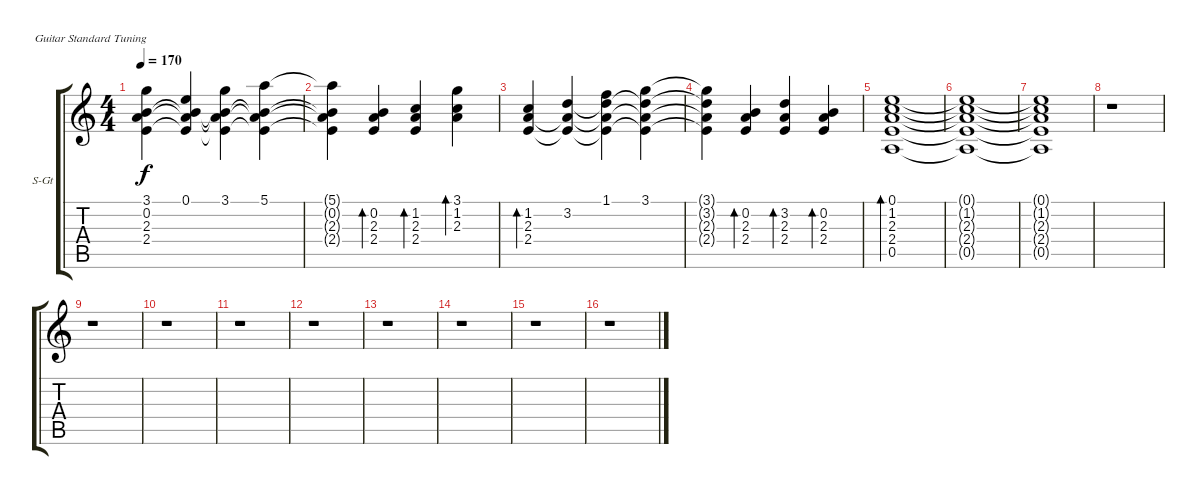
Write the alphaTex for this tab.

\bracketExtendMode groupsimilarinstruments
\firstSystemTrackNameOrientation horizontal
\otherSystemsTrackNameOrientation horizontal
\track ("Acoustic" "S-Gt") {instrument acousticguitarsteel}
\staff {score tabs}
\tuning (E4 B3 G3 D3 A2 E2)
\ts (4 4)
\tempo 170
\clef g2
\ks c
(3.1 0.2 2.3 2.4{t}).4{dy f} (0.1 0.2{t} 2.3{t} 2.4{t}).4 (3.1 0.2{t} 2.3{t} 2.4{t}).4 (5.1 0.2{t} 2.3{t} 2.4{t}).4 |
(5.1{t} 0.2{t} 2.3{t} 2.4{t}).4 (0.2 2.3 2.4).4{bd 240} (1.2 2.3 2.4).4{bd 240} (3.1 1.2 2.3).4{bd 240} |
(1.2 2.3 2.4).4{bd 240} (3.2 2.3{t} 2.4{t}).4 (1.1 3.2{t} 2.3{t} 2.4{t}).4 (3.1 3.2{t} 2.3{t} 2.4{t}).4 |
(3.1{t} 3.2{t} 2.3{t} 2.4{t}).4 (0.2 2.3 2.4).4{bd 240} (3.2 2.3 2.4).4{bd 240} (0.2 2.3 2.4).4{bd 240} |
(0.1 1.2 2.3 2.4 0.5).1{bd 480} |
(0.1{t} 1.2{t} 2.3{t} 2.4{t} 0.5{t}).1 |
(0.1{t} 1.2{t} 2.3{t} 2.4{t} 0.5{t}).1 |
r.1 |
r.1 |
r.1 |
r.1 |
r.1 |
r.1 |
r.1 |
r.1 |
r.1
